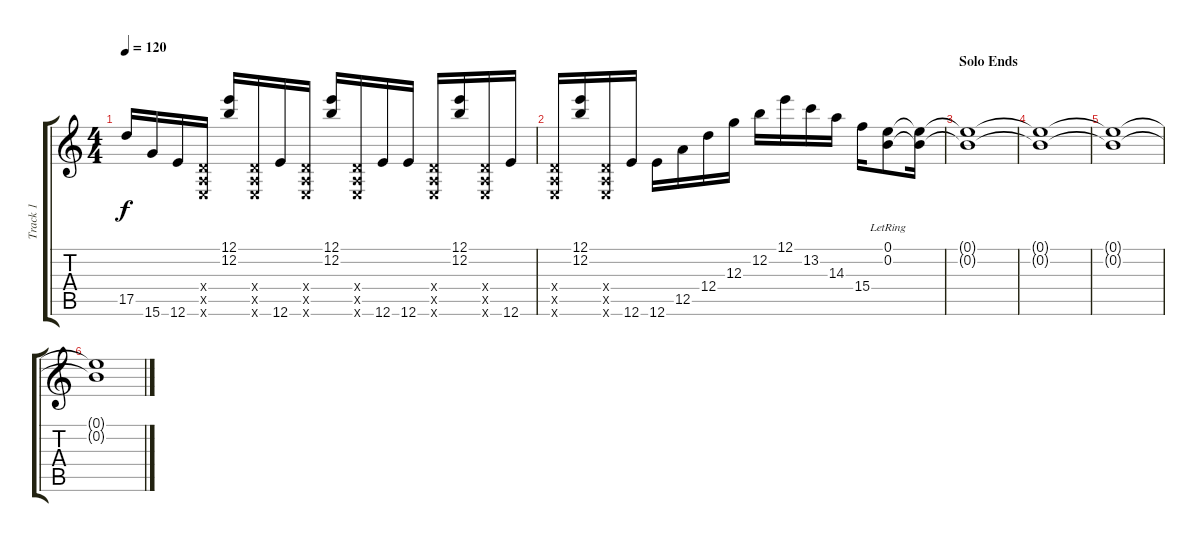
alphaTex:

\track ("Track 1" "Track 1") {instrument distortionguitar}
\staff {score tabs}
\tuning (E4 B3 G3 D3 A2 E2) {hide}
\ts (4 4)
\tempo 120
\clef g2
\ks c
17.5.16{dy f} 15.6.16 12.6.16 (0.4{x} 0.5{x} 0.6{x}).16 (12.1 12.2).16 (0.4{x} 0.5{x} 0.6{x}).16 12.6.16 (0.4{x} 0.5{x} 0.6{x}).16 (12.1 12.2).16 (0.4{x} 0.5{x} 0.6{x}).16 12.6.16 12.6.16 (0.4{x} 0.5{x} 0.6{x}).16 (12.1 12.2).16 (0.4{x} 0.5{x} 0.6{x}).16 12.6.16 |
(0.4{x} 0.5{x} 0.6{x}).16 (12.1 12.2).16 (0.4{x} 0.5{x} 0.6{x}).16 12.6.16 12.6.16 12.5.16 12.4.16 12.3.16 12.2.16 12.1.16 13.2.16 14.3.16 15.4.16 (0.1{lr} 0.2{lr}).8{volume 0} (0.1{t} 0.2{t}).16 |
\section ("" "Solo Ends")
(0.1{t} 0.2{t}).1 |
(0.1{t} 0.2{t}).1 |
(0.1{t} 0.2{t}).1 |
(0.1{t} 0.2{t}).1
